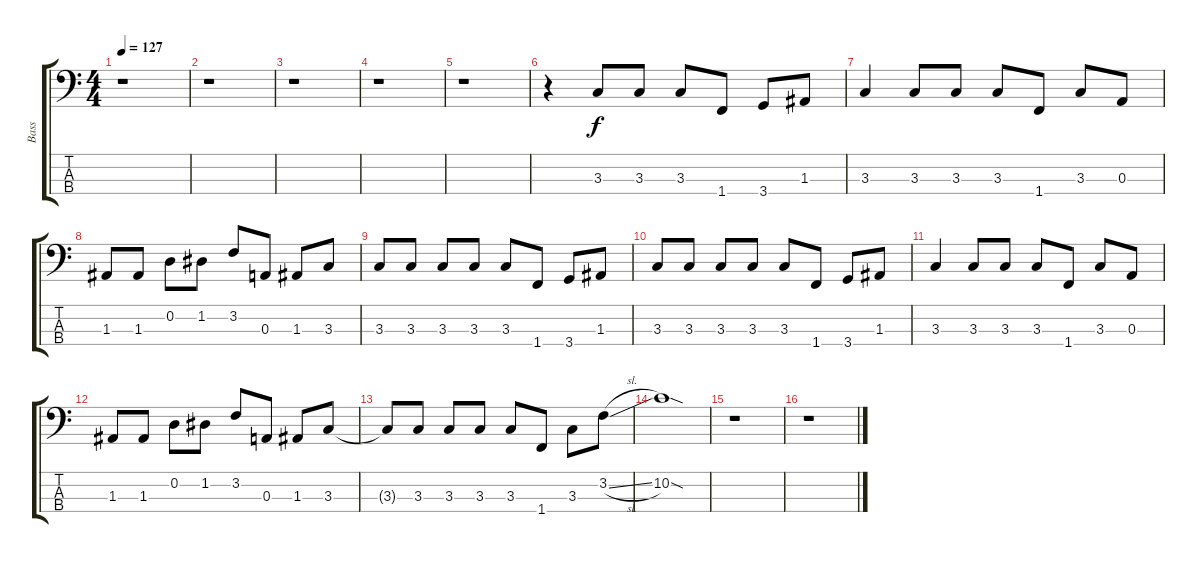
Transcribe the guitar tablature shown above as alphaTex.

\track ("Bass" "Bass") {instrument electricbassfinger}
\staff {score tabs}
\tuning (G2 D2 A1 E1) {hide}
\ts (4 4)
\tempo 127
\clef f4
\ks c
r.1{dy f} |
r.1 |
r.1 |
r.1 |
r.1 |
r.4 3.3.8 3.3.8 3.3.8 1.4.8 3.4.8 1.3.8 |
3.3.4 3.3.8 3.3.8 3.3.8 1.4.8 3.3.8 0.3.8 |
1.3.8 1.3.8 0.2.8 1.2.8 3.2.8 0.3.8 1.3.8 3.3.8 |
3.3.8 3.3.8 3.3.8 3.3.8 3.3.8 1.4.8 3.4.8 1.3.8 |
3.3.8 3.3.8 3.3.8 3.3.8 3.3.8 1.4.8 3.4.8 1.3.8 |
3.3.4 3.3.8 3.3.8 3.3.8 1.4.8 3.3.8 0.3.8 |
1.3.8 1.3.8 0.2.8 1.2.8 3.2.8 0.3.8 1.3.8 3.3.8 |
3.3{t}.8 3.3.8 3.3.8 3.3.8 3.3.8 1.4.8 3.3.8 3.2{sl}.8 |
10.2{sod}.1 |
r.1 |
r.1
